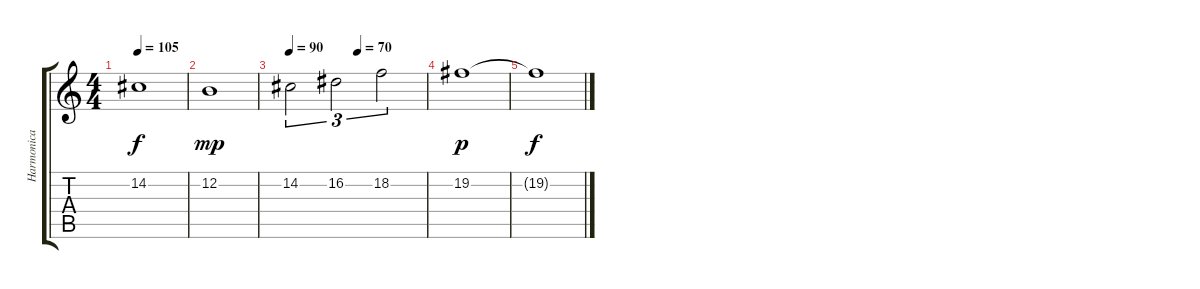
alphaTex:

\track ("Harmonica" "Harmonica") {instrument harmonica}
\staff {score tabs}
\tuning (E4 B3 G3 D3 A2 E2) {hide}
\ts (4 4)
\tempo 105
\clef g2
\ks c
14.2{t}.1{dy f} |
12.2.1{dy mp} |
\tempo 90
\tempo (70 0.5)
14.2.2{tu (3 2)} 16.2.2{tu (3 2)} 18.2.2{tu (3 2)} |
19.2.1{dy p volume 0} |
19.2{t}.1{dy f}
